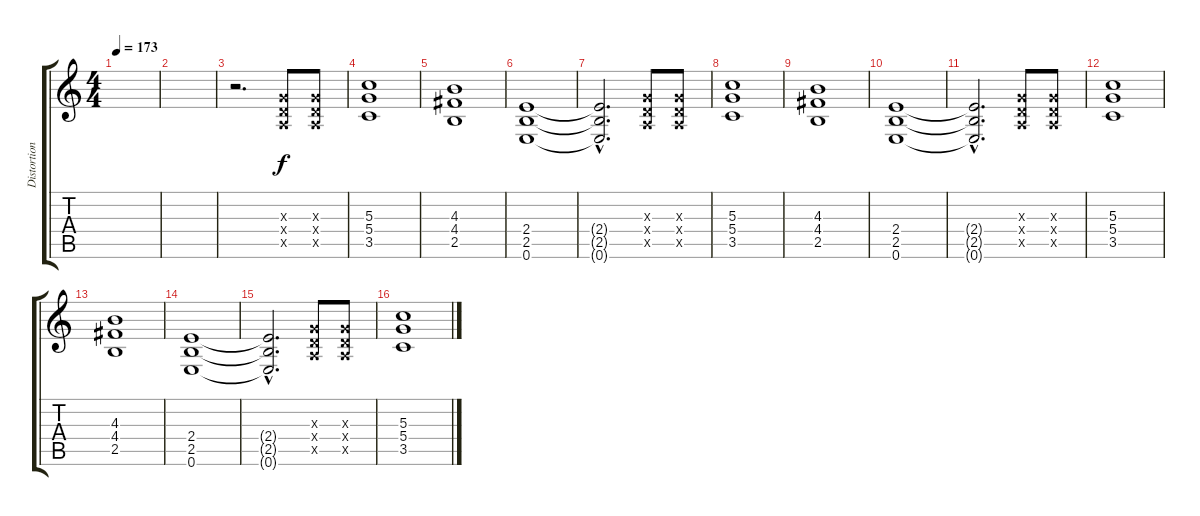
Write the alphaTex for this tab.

\track ("Distortion" "Distortion") {instrument overdrivenguitar}
\staff {score tabs}
\tuning (E4 B3 G3 D3 A2 E2) {hide}
\ts (4 4)
\tempo 173
\clef g2
\ks c
|
|
r.2{d} (0.3{x} 0.4{x} 0.5{x}).8 (0.3{x} 0.4{x} 0.5{x}).8 |
(5.3 5.4 3.5).1 |
(4.3 4.4 2.5).1 |
(2.4 2.5 0.6).1 |
(2.4{hac t} 2.5{hac t} 0.6{hac t}).2{d} (0.3{x} 0.4{x} 0.5{x}).8 (0.3{x} 0.4{x} 0.5{x}).8 |
(5.3 5.4 3.5).1 |
(4.3 4.4 2.5).1 |
(2.4 2.5 0.6).1 |
(2.4{hac t} 2.5{hac t} 0.6{hac t}).2{d} (0.3{x} 0.4{x} 0.5{x}).8 (0.3{x} 0.4{x} 0.5{x}).8 |
(5.3 5.4 3.5).1 |
(4.3 4.4 2.5).1 |
(2.4 2.5 0.6).1 |
(2.4{hac t} 2.5{hac t} 0.6{hac t}).2{d} (0.3{x} 0.4{x} 0.5{x}).8 (0.3{x} 0.4{x} 0.5{x}).8 |
(5.3 5.4 3.5).1
